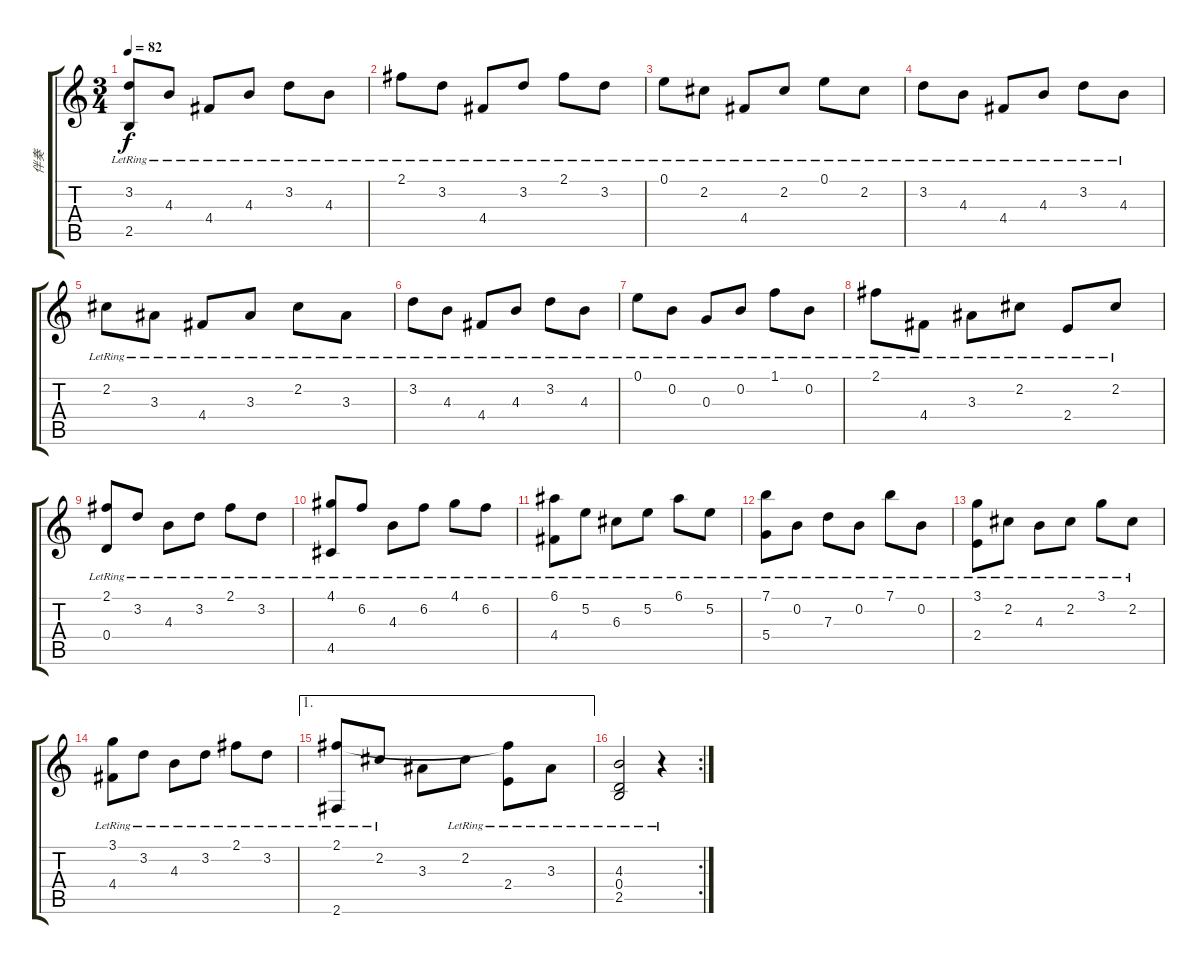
\track ("伴奏" "伴奏") {instrument acousticguitarnylon}
\staff {score tabs}
\tuning (E4 B3 G3 D3 A2 E2) {hide}
\ts (3 4)
\tempo 82
\clef g2
\ks c
(3.2{lr} 2.5{lr}).8{dy f} 4.3{lr}.8 4.4{lr}.8 4.3{lr}.8 3.2{lr}.8 4.3{lr}.8 |
2.1{lr}.8 3.2{lr}.8 4.4{lr}.8 3.2{lr}.8 2.1{lr}.8 3.2{lr}.8 |
0.1{lr}.8 2.2{lr}.8 4.4{lr}.8 2.2{lr}.8 0.1{lr}.8 2.2{lr}.8 |
3.2{lr}.8 4.3{lr}.8 4.4{lr}.8 4.3{lr}.8 3.2{lr}.8 4.3{lr}.8 |
2.2{lr}.8 3.3{lr}.8 4.4{lr}.8 3.3{lr}.8 2.2{lr}.8 3.3{lr}.8 |
3.2{lr}.8 4.3{lr}.8 4.4{lr}.8 4.3{lr}.8 3.2{lr}.8 4.3{lr}.8 |
0.1{lr}.8 0.2{lr}.8 0.3{lr}.8 0.2{lr}.8 1.1{lr}.8 0.2{lr}.8 |
2.1{lr}.8 4.4{lr}.8 3.3{lr}.8 2.2{lr}.8 2.4{lr}.8 2.2{lr}.8 |
(2.1{lr} 0.4{lr}).8 3.2{lr}.8 4.3{lr}.8 3.2{lr}.8 2.1{lr}.8 3.2{lr}.8 |
(4.1{lr} 4.5{lr}).8 6.2{lr}.8 4.3{lr}.8 6.2{lr}.8 4.1{lr}.8 6.2{lr}.8 |
(6.1{lr} 4.4{lr}).8 5.2{lr}.8 6.3{lr}.8 5.2{lr}.8 6.1{lr}.8 5.2{lr}.8 |
(7.1{lr} 5.4{lr}).8 0.2{lr}.8 7.3{lr}.8 0.2{lr}.8 7.1{lr}.8 0.2{lr}.8 |
(3.1{lr} 2.4{lr}).8 2.2{lr}.8 4.3{lr}.8 2.2{lr}.8 3.1{lr}.8 2.2{lr}.8 |
(3.1{lr} 4.4{lr}).8 3.2{lr}.8 4.3{lr}.8 3.2{lr}.8 2.1{lr}.8 3.2{lr}.8 |
\ae 1
(2.1{lr} 2.6{lr}).8 2.2{lr}.8 3.3.8 2.2{lr}.8 (2.1{t} 2.4{lr}).8 3.3{lr}.8 |
\rc 2
(4.3{lr} 0.4{lr} 2.5{lr}).2 r.4
